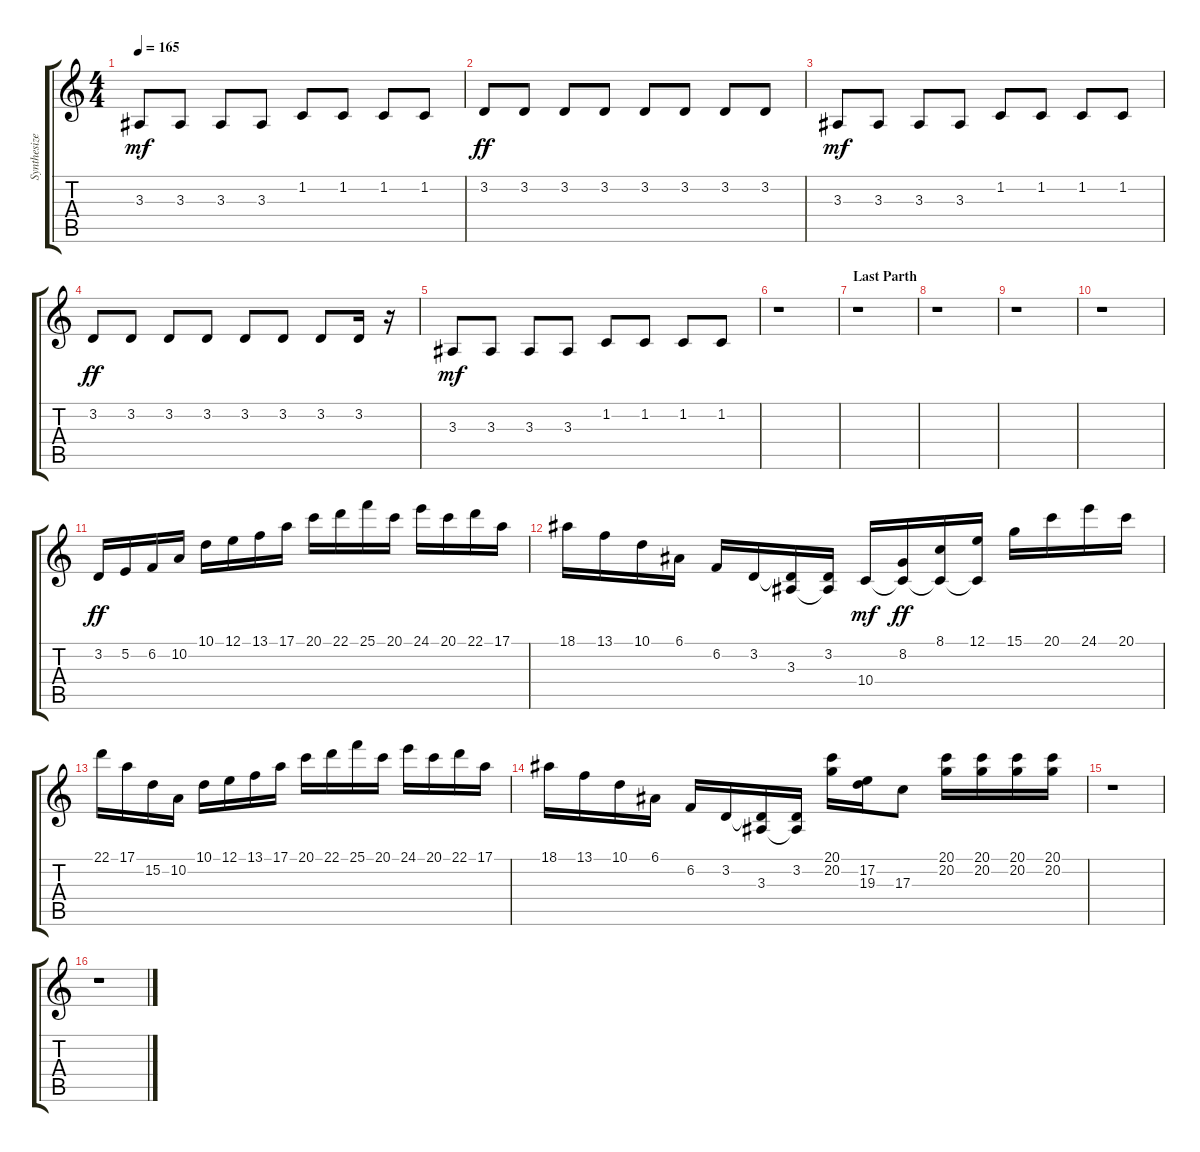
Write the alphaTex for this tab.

\track ("Synthesizer" "Synthesize") {instrument pad6metallic}
\staff {score tabs}
\tuning (E4 B3 G3 D3 A2 E2) {hide}
\ts (4 4)
\tempo 165
\clef g2
\ks c
3.3.8{dy mf} 3.3.8 3.3.8 3.3.8 1.2.8 1.2.8 1.2.8 1.2.8 |
3.2.8{dy ff} 3.2.8 3.2.8 3.2.8 3.2.8 3.2.8 3.2.8 3.2.8 |
3.3.8{dy mf} 3.3.8 3.3.8 3.3.8 1.2.8 1.2.8 1.2.8 1.2.8 |
3.2.8{dy ff} 3.2.8 3.2.8 3.2.8 3.2.8 3.2.8 3.2.8 3.2.16 r.16 |
3.3.8{dy mf} 3.3.8 3.3.8 3.3.8 1.2.8 1.2.8 1.2.8 1.2.8 |
r.1 |
\section ("" "Last Parth")
r.1 |
r.1 |
r.1 |
r.1 |
3.2.16{dy ff} 5.2.16 6.2.16 10.2.16 10.1.16 12.1.16 13.1.16 17.1.16 20.1.16 22.1.16 25.1.16 20.1.16 24.1.16 20.1.16 22.1.16 17.1.16 |
18.1.16 13.1.16 10.1.16 6.1.16 6.2.16 3.2.16 (3.2{t} 3.3).16 (3.2 3.3{t}).16 10.4.16{dy mf} (8.2 10.4{t}).16{dy ff} (8.1 10.4{t}).16 (12.1 10.4{t}).16 15.1.16 20.1.16 24.1.16 20.1.16 |
22.1.16 17.1.16 15.2.16 10.2.16 10.1.16 12.1.16 13.1.16 17.1.16 20.1.16 22.1.16 25.1.16 20.1.16 24.1.16 20.1.16 22.1.16 17.1.16 |
18.1.16 13.1.16 10.1.16 6.1.16 6.2.16 3.2.16 (3.2{t} 3.3).16 (3.2 3.3{t}).16 (20.1 20.2).16 (17.2 19.3).16 17.3.8 (20.1 20.2).16 (20.1 20.2).16 (20.1 20.2).16 (20.1 20.2).16 |
r.1 |
r.1
